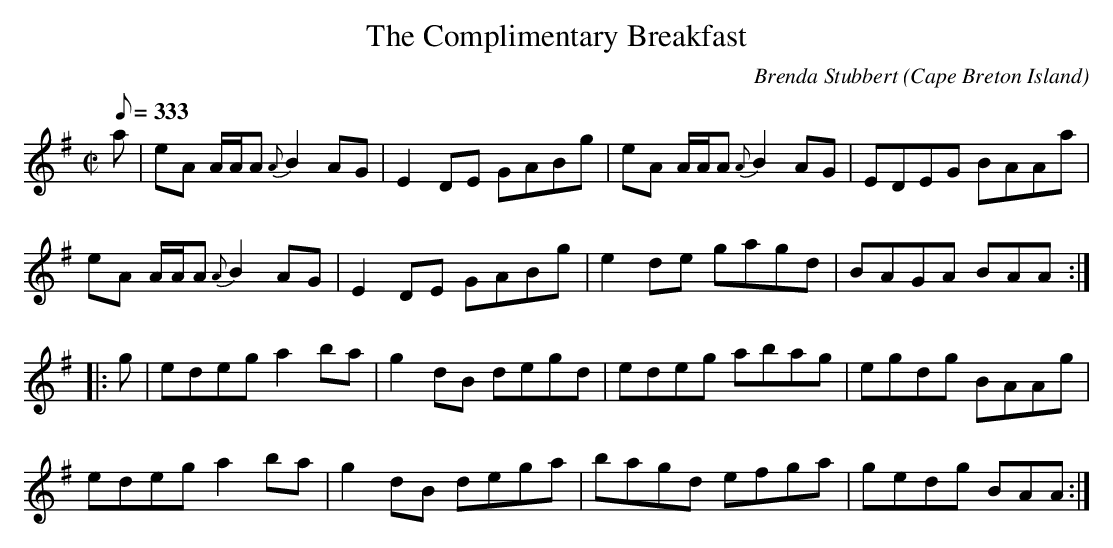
X:1
T:The Complimentary Breakfast
C:Brenda Stubbert
O:Cape Breton Island
L:1/8
Q:333
M:C|
K:Ador
a|eA A/A/A {A} B2 AG|E2 DE GABg|eA A/A/A {A} B2 AG|EDEG BAAa|
eA A/A/A {A} B2 AG|E2 DE GABg|e2 de gagd|BAGA BAA:|
|:g|edeg a2 ba|g2 dB degd|edeg abag|egdg BAAg|
edeg a2 ba|g2 dB dega|bagd efga|gedg BAA:|
